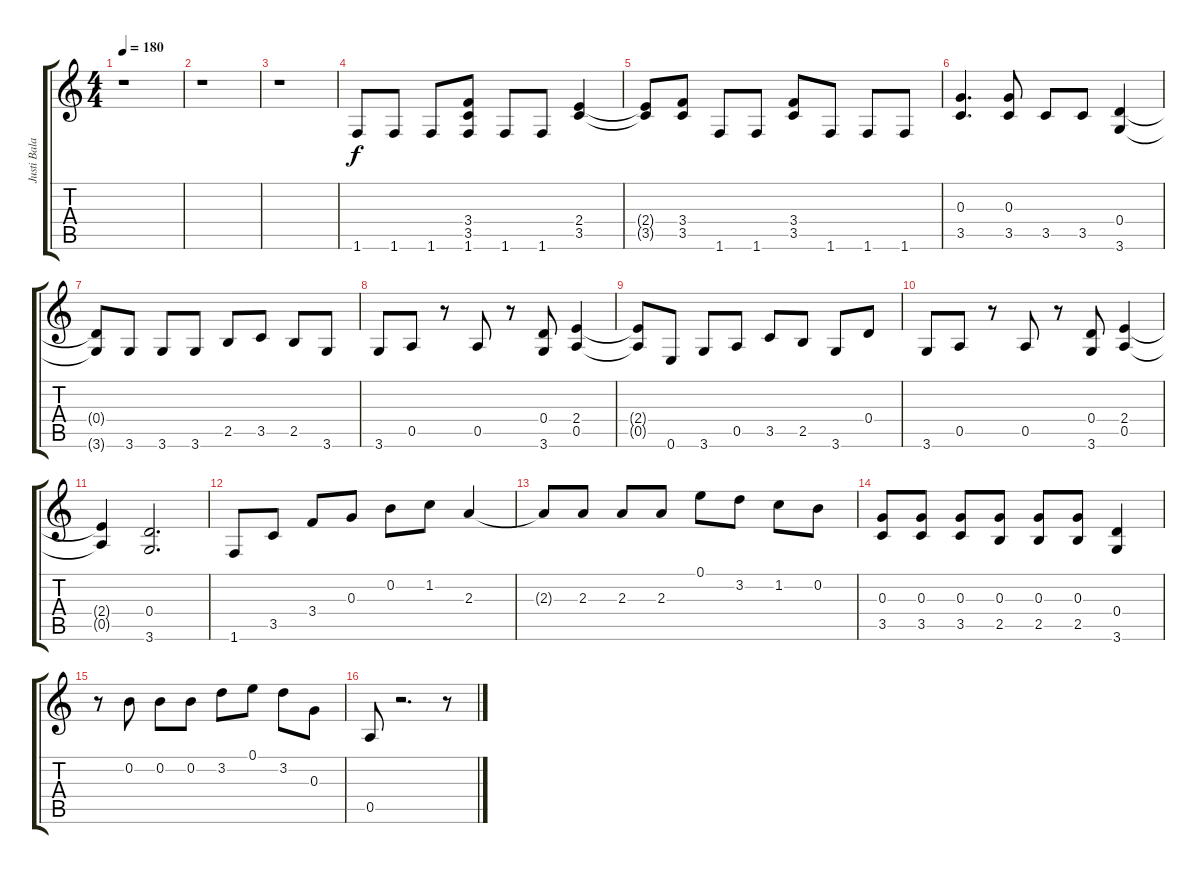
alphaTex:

\track ("Justi Bala" "Justi Bala") {instrument distortionguitar}
\staff {score tabs}
\tuning (E4 B3 G3 D3 A2 E2) {hide}
\ts (4 4)
\tempo 180
\clef g2
\ks c
r.1{dy f} |
r.1 |
r.1 |
1.6.8 1.6.8 1.6.8 (3.4 3.5 1.6).8 1.6.8 1.6.8 (2.4 3.5).4 |
(2.4{t} 3.5{t}).8 (3.4 3.5).8 1.6.8 1.6.8 (3.4 3.5).8 1.6.8 1.6.8 1.6.8 |
(0.3 3.5).4{d} (0.3 3.5).8 3.5.8 3.5.8 (0.4 3.6).4 |
(0.4{t} 3.6{t}).8 3.6.8 3.6.8 3.6.8 2.5.8 3.5.8 2.5.8 3.6.8 |
3.6.8 0.5.8 r.8 0.5.8 r.8 (0.4 3.6).8 (2.4 0.5).4 |
(2.4{t} 0.5{t}).8 0.6.8 3.6.8 0.5.8 3.5.8 2.5.8 3.6.8 0.4.8 |
3.6.8 0.5.8 r.8 0.5.8 r.8 (0.4 3.6).8 (2.4 0.5).4 |
(2.4{t} 0.5{t}).4 (0.4 3.6).2{d} |
1.6.8 3.5.8 3.4.8 0.3.8 0.2.8 1.2.8 2.3.4 |
2.3{t}.8 2.3.8 2.3.8 2.3.8 0.1.8 3.2.8 1.2.8 0.2.8 |
(0.3 3.5).8 (0.3 3.5).8 (0.3 3.5).8 (0.3 2.5).8 (0.3 2.5).8 (0.3 2.5).8 (0.4 3.6).4 |
r.8 0.2.8 0.2.8 0.2.8 3.2.8 0.1.8 3.2.8 0.3.8 |
0.5.8 r.2{d} r.8
